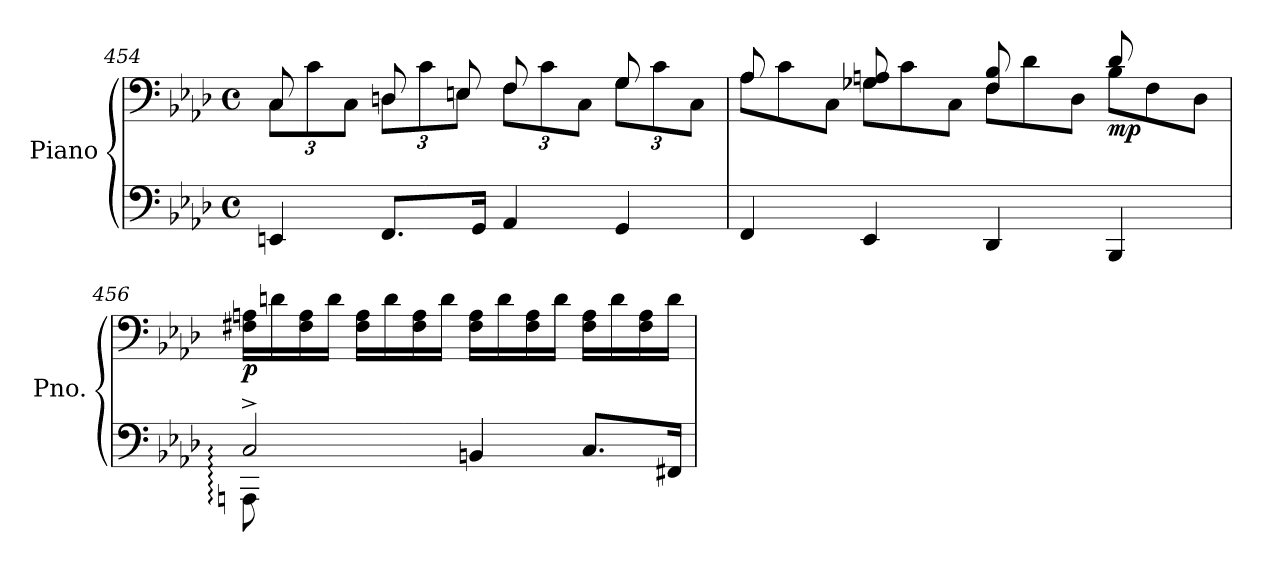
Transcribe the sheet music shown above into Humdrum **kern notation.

**kern	**kern	**dynam
*part1	*part1	*part1
*staff2	*staff1	*staff1/2
*I"Piano	*	*
*I'Pno.	*	*
*clefF4	*clefF4	*
*k[b-e-a-d-]	*k[b-e-a-d-]	*
*M4/4	*M4/4	*
*met(c)	*met(c)	*
=454	=454	=454
*	*^	*
*	*Xtuplet	*tuplet	*
*	*	*Xbrackettup	*
4EEn/	12C/	12C\L	.
.	12ryy	12c\	.
.	12ryy	12C\J	.
*	*Xtuplet	*tuplet	*
8.FF/L	12Dn/	12D\L	.
.	12ryy	12c\	.
.	12En/	12E\J	.
16GG/Jk	.	.	.
*	*Xtuplet	*tuplet	*
4AA-/	12F/	12F\L	.
.	12ryy	12c\	.
.	12ryy	12C\J	.
*	*Xtuplet	*tuplet	*
4GG/	12G/	12G\L	.
.	12ryy	12c\	.
.	12ryy	12C\J	.
!!LO:LB:g=z	!!
=455	=455	=455	=455
*	*	*Xtuplet	*
4FF/	8A-/	12A-\L	.
.	.	12c\	.
.	8ryy	.	.
.	.	12C\J	.
4EE-/	8G-X/ 8An/	12G-\L	.
.	.	12c\	.
.	8ryy	.	.
.	.	12C\J	.
4DD-/	8F/ 8B-/	12F\L	.
.	.	12d-\	.
.	8ryy	.	.
.	.	12D-\J	.
!	!	!	!LO:DY:b
4BBB-/	8d-/	12B-\L	mp
.	.	12F\	.
.	8ryy	.	.
.	.	12D-\J	.
=456	=456	=456	=456
*^	*	*	*
*	*^	*	*	*
!	!	!	!	!	!LO:DY:b
*	*	*	*v	*v	*
2C^/	8AAAn\	16AAA!yy:^ 16C!yy:^	16F#X\ 16An\LL	p
.	.	8.rGGyy	16dn\	.
.	8rAyy	.	16F#\ 16A\	.
.	.	.	16d\JJ	.
.	4rAyy	4rGGyy	16F#\ 16A\LL	.
.	.	.	16d\	.
.	.	.	16F#\ 16A\	.
.	.	.	16d\JJ	.
4BBn/	2rAyy	2rGGyy	16F#\ 16A\LL	.
.	.	.	16d\	.
.	.	.	16F#\ 16A\	.
.	.	.	16d\JJ	.
8.C/L	.	.	16F#\ 16A\LL	.
.	.	.	16d\	.
.	.	.	16F#\ 16A\	.
16FF#X/Jk	.	.	16d\JJ	.
*v	*v	*v	*	*
=	=	=
*-	*-	*-
